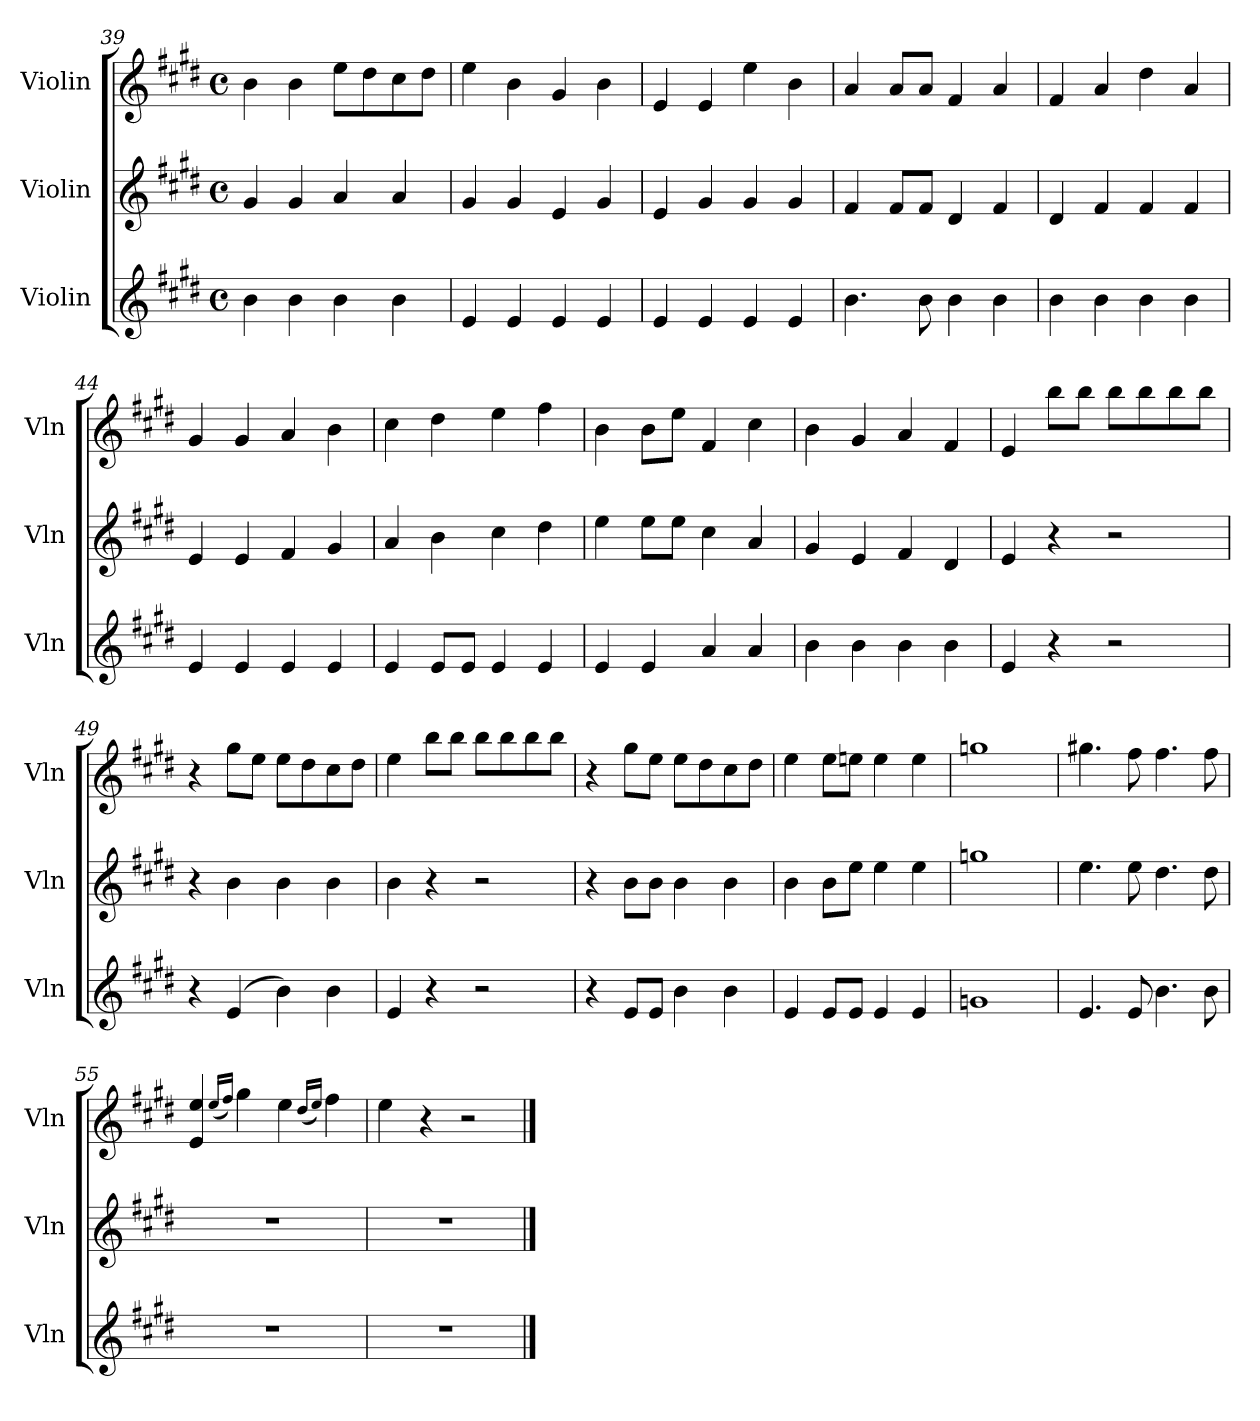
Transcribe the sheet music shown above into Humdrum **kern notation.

**kern	**kern	**kern
*part3	*part2	*part1
*staff3	*staff2	*staff1
*I"Violin	*I"Violin	*I"Violin
*I'Vln	*I'Vln	*I'Vln
*clefG2	*clefG2	*clefG2
*k[f#c#g#d#]	*k[f#c#g#d#]	*k[f#c#g#d#]
*M4/4	*M4/4	*M4/4
*met(c)	*met(c)	*met(c)
=39	=39	=39
4b\	4g#/	4b\
4b\	4g#/	4b\
4b\	4a/	8ee\L
.	.	8dd#\
4b\	4a/	8cc#\
.	.	8dd#\J
=40	=40	=40
4e/	4g#/	4ee\
4e/	4g#/	4b\
4e/	4e/	4g#/
4e/	4g#/	4b\
=41	=41	=41
4e/	4e/	4e/
4e/	4g#/	4e/
4e/	4g#/	4ee\
4e/	4g#/	4b\
!!LO:LB:g=z
=42	=42	=42
4.b\	4f#/	4a/
.	8f#/L	8a/L
8b\	8f#/J	8a/J
4b\	4d#/	4f#/
4b\	4f#/	4a/
=43	=43	=43
4b\	4d#/	4f#/
4b\	4f#/	4a/
4b\	4f#/	4dd#\
4b\	4f#/	4a/
=44	=44	=44
4e/	4e/	4g#/
4e/	4e/	4g#/
4e/	4f#/	4a/
4e/	4g#/	4b\
=45	=45	=45
4e/	4a/	4cc#\
8e/L	4b\	4dd#\
8e/J	.	.
4e/	4cc#\	4ee\
4e/	4dd#\	4ff#\
=46	=46	=46
4e/	4ee\	4b\
4e/	8ee\L	8b\L
.	8ee\J	8ee\J
4a/	4cc#\	4f#/
4a/	4a/	4cc#\
=47	=47	=47
4b\	4g#/	4b\
4b\	4e/	4g#/
4b\	4f#/	4a/
4b\	4d#/	4f#/
!!LO:LB:g=z
=48	=48	=48
4e/	4e/	4e/
4r	4r	8bb\L
.	.	8bb\J
2r	2r	8bb\L
.	.	8bb\
.	.	8bb\
.	.	8bb\J
=49	=49	=49
4r	4r	4r
(>4e/	4b\	8gg#\L
.	.	8ee\J
4b\)	4b\	8ee\L
.	.	8dd#\
4b\	4b\	8cc#\
.	.	8dd#\J
=50	=50	=50
4e/	4b\	4ee\
4r	4r	8bb\L
.	.	8bb\J
2r	2r	8bb\L
.	.	8bb\
.	.	8bb\
.	.	8bb\J
=51	=51	=51
4r	4r	4r
8e/L	8b\L	8gg#\L
8e/J	8b\J	8ee\J
4b\	4b\	8ee\L
.	.	8dd#\
4b\	4b\	8cc#\
.	.	8dd#\J
=52	=52	=52
4e/	4b\	4ee\
8e/L	8b\L	8ee\L
8e/J	8ee\J	8een\J
4e/	4ee\	4ee\
4e/	4ee\	4ee\
!!LO:PB:g=z
=53	=53	=53
1gn	1ggn	1ggn
=54	=54	=54
4.e/	4.ee\	4.gg#X\
8e/	8ee\	8ff#\
4.b\	4.dd#\	4.ff#\
8b\	8dd#\	8ff#\
=55	=55	=55
1r	1r	4e/ 4ee/
.	.	(<16qqee/LL
.	.	16qqff#/JJ)
.	.	4gg#\
.	.	4ee\
.	.	(<16qqdd#/LL
.	.	16qqee/JJ)
.	.	4ff#\
=56	=56	=56
1r	1r	4ee\
.	.	4r
.	.	2r
==	==	==
*-	*-	*-
